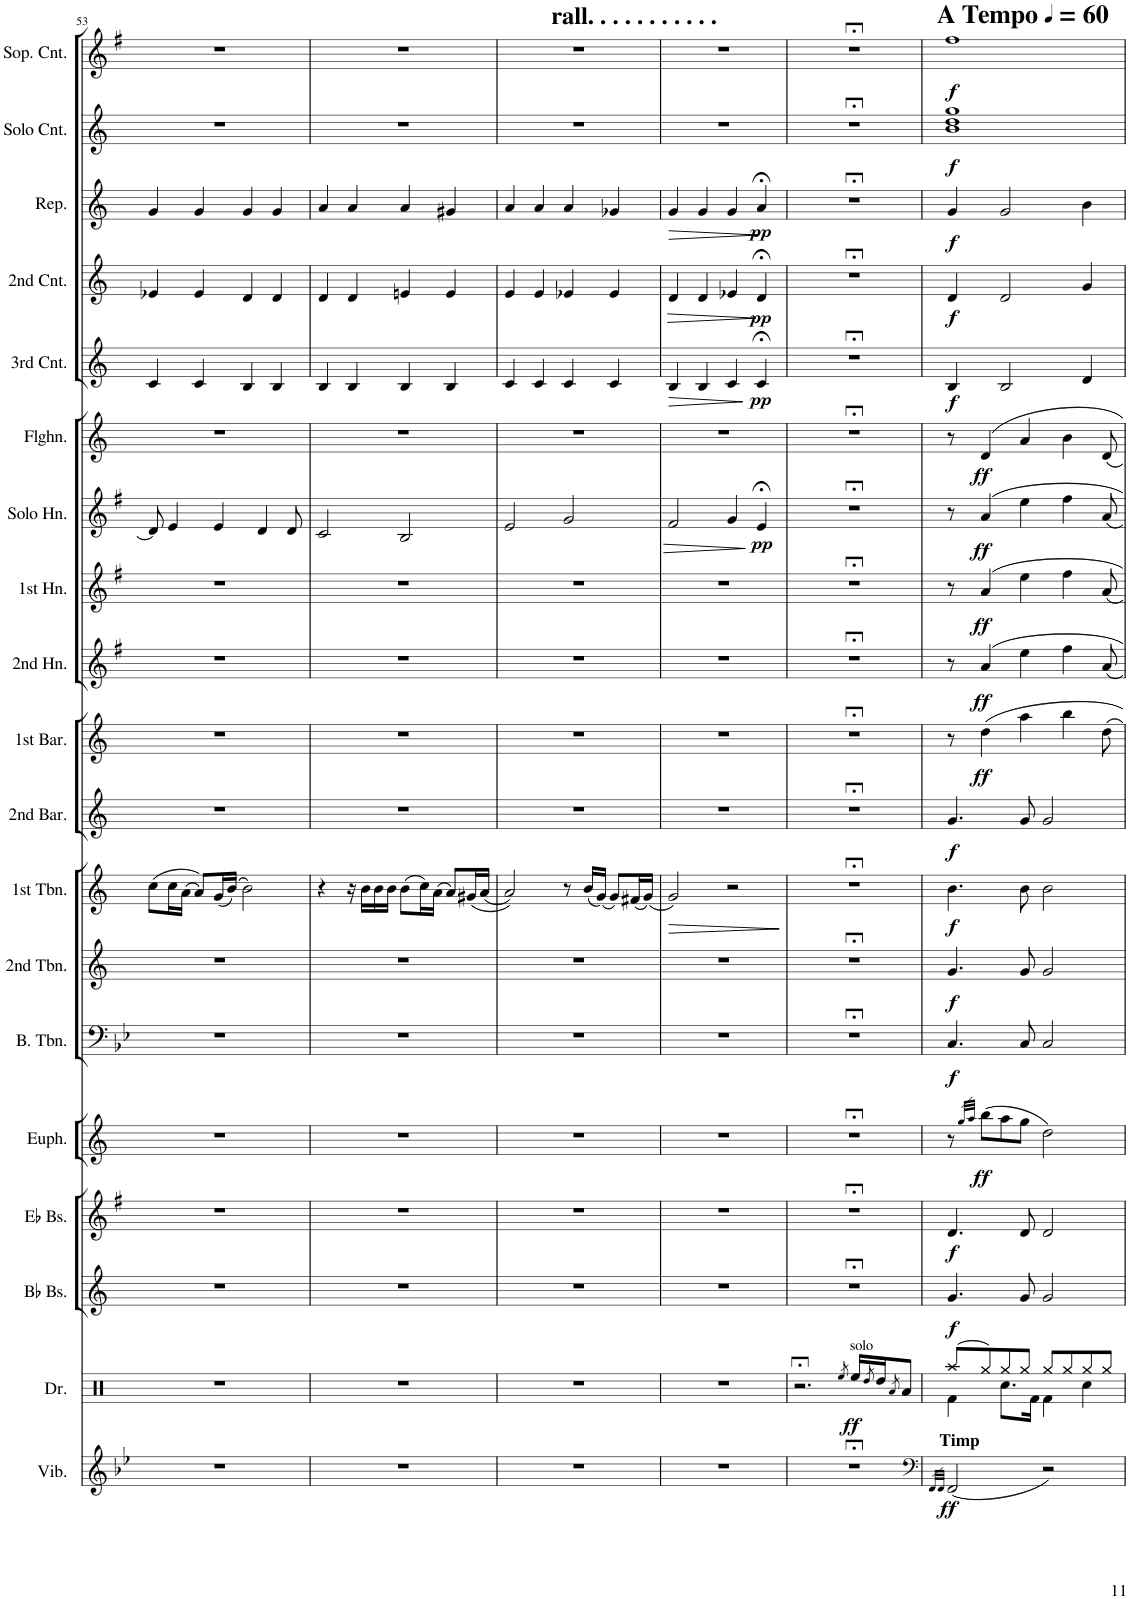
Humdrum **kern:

**kern	**dynam	**kern	**dynam	**kern	**dynam	**kern	**dynam	**kern	**dynam	**kern	**dynam	**kern	**dynam	**kern	**dynam	**kern	**dynam	**kern	**dynam	**kern	**dynam	**kern	**dynam	**kern	**dynam	**kern	**dynam	**kern	**dynam	**kern	**dynam	**kern	**dynam	**kern	**dynam	**kern	**dynam
*part19	*part19	*part18	*part18	*part17	*part17	*part16	*part16	*part15	*part15	*part14	*part14	*part13	*part13	*part12	*part12	*part11	*part11	*part10	*part10	*part9	*part9	*part8	*part8	*part7	*part7	*part6	*part6	*part5	*part5	*part4	*part4	*part3	*part3	*part2	*part2	*part1	*part1
*staff19	*staff19	*staff18	*staff18	*staff17	*staff17	*staff16	*staff16	*staff15	*staff15	*staff14	*staff14	*staff13	*staff13	*staff12	*staff12	*staff11	*staff11	*staff10	*staff10	*staff9	*staff9	*staff8	*staff8	*staff7	*staff7	*staff6	*staff6	*staff5	*staff5	*staff4	*staff4	*staff3	*staff3	*staff2	*staff2	*staff1	*staff1
*I"Percussion	*	*I"Drum Kit	*	*I"Bb Bass	*	*I"Eb Bass	*	*I"Euphonium	*	*I"Bass Trombone	*	*I"2nd Trombone	*	*I"1st Trombone	*	*I"2nd Baritone	*	*I"1st Baritone	*	*I"2nd Horn	*	*I"1st Horn	*	*I"Solo Horn	*	*I"Flugelhorn	*	*I"3rd Cornet	*	*I"2nd Cornet	*	*I"Repiano	*	*I"Solo Cornet	*	*I"Soprano Cornet	*
*I'Perc.	*	*I'Dr.	*	*I'Bb Bs.	*	*I'Eb Bs.	*	*I'Euph.	*	*I'B. Tbn.	*	*I'2nd Tbn.	*	*I'1st Tbn.	*	*I'2nd Bar.	*	*I'1st Bar.	*	*I'2nd Hn.	*	*I'1st Hn.	*	*I'Solo Hn.	*	*I'Flghn.	*	*I'3rd Cnt.	*	*I'2nd Cnt.	*	*I'Rep.	*	*I'Solo Cnt.	*	*I'Sop. Cnt.	*
!!LO:PB:g=z
*clefG2	*	*clefX	*	*clefG2	*	*clefG2	*	*clefG2	*	*clefF4	*	*clefG2	*	*clefG2	*	*clefG2	*	*clefG2	*	*clefG2	*	*clefG2	*	*clefG2	*	*clefG2	*	*clefG2	*	*clefG2	*	*clefG2	*	*clefG2	*	*clefG2	*
*	*	*	*	*Trd15c26	*	*Trd12c21	*	*Trd8c14	*	*	*	*Trd8c14	*	*Trd8c14	*	*Trd8c14	*	*Trd8c14	*	*Trd5c9	*	*Trd5c9	*	*Trd5c9	*	*Trd1c2	*	*Trd1c2	*	*Trd1c2	*	*Trd1c2	*	*Trd1c2	*	*Trd-2c-3	*
*k[b-e-]	*	*k[]	*	*k[]	*	*k[f#]	*	*k[]	*	*k[b-e-]	*	*k[]	*	*k[]	*	*k[]	*	*k[]	*	*k[f#]	*	*k[f#]	*	*k[f#]	*	*k[]	*	*k[]	*	*k[]	*	*k[]	*	*k[]	*	*k[f#]	*
*M4/4	*	*M4/4	*	*M4/4	*	*M4/4	*	*M4/4	*	*M4/4	*	*M4/4	*	*M4/4	*	*M4/4	*	*M4/4	*	*M4/4	*	*M4/4	*	*M4/4	*	*M4/4	*	*M4/4	*	*M4/4	*	*M4/4	*	*M4/4	*	*M4/4	*
*met(c)	*	*met(c)	*	*met(c)	*	*met(c)	*	*met(c)	*	*met(c)	*	*met(c)	*	*met(c)	*	*met(c)	*	*met(c)	*	*met(c)	*	*met(c)	*	*met(c)	*	*met(c)	*	*met(c)	*	*met(c)	*	*met(c)	*	*met(c)	*	*met(c)	*
=53	=53	=53	=53	=53	=53	=53	=53	=53	=53	=53	=53	=53	=53	=53	=53	=53	=53	=53	=53	=53	=53	=53	=53	=53	=53	=53	=53	=53	=53	=53	=53	=53	=53	=53	=53	=53	=53
1r	.	1r	.	1r	.	1r	.	1r	.	1r	.	1r	.	(8cc\L	.	1r	.	1r	.	1r	.	1r	.	8d/]	.	1r	.	4c/	.	4e-X/	.	4g/	.	1r	.	1r	.
.	.	.	.	.	.	.	.	.	.	.	.	.	.	16cc\L	.	.	.	.	.	.	.	.	.	4e/	.	.	.	.	.	.	.	.	.	.	.	.	.
.	.	.	.	.	.	.	.	.	.	.	.	.	.	(16a\JJ	.	.	.	.	.	.	.	.	.	.	.	.	.	.	.	.	.	.	.	.	.	.	.
.	.	.	.	.	.	.	.	.	.	.	.	.	.	8a/L))	.	.	.	.	.	.	.	.	.	.	.	.	.	4c/	.	4e-/	.	4g/	.	.	.	.	.
.	.	.	.	.	.	.	.	.	.	.	.	.	.	(16g/L	.	.	.	.	.	.	.	.	.	4e/	.	.	.	.	.	.	.	.	.	.	.	.	.
.	.	.	.	.	.	.	.	.	.	.	.	.	.	(16b/JJ)	.	.	.	.	.	.	.	.	.	.	.	.	.	.	.	.	.	.	.	.	.	.	.
.	.	.	.	.	.	.	.	.	.	.	.	.	.	2b\)	.	.	.	.	.	.	.	.	.	.	.	.	.	4B/	.	4d/	.	4g/	.	.	.	.	.
.	.	.	.	.	.	.	.	.	.	.	.	.	.	.	.	.	.	.	.	.	.	.	.	4d/	.	.	.	.	.	.	.	.	.	.	.	.	.
.	.	.	.	.	.	.	.	.	.	.	.	.	.	.	.	.	.	.	.	.	.	.	.	.	.	.	.	4B/	.	4d/	.	4g/	.	.	.	.	.
.	.	.	.	.	.	.	.	.	.	.	.	.	.	.	.	.	.	.	.	.	.	.	.	8d/	.	.	.	.	.	.	.	.	.	.	.	.	.
=54	=54	=54	=54	=54	=54	=54	=54	=54	=54	=54	=54	=54	=54	=54	=54	=54	=54	=54	=54	=54	=54	=54	=54	=54	=54	=54	=54	=54	=54	=54	=54	=54	=54	=54	=54	=54	=54
1r	.	1r	.	1r	.	1r	.	1r	.	1r	.	1r	.	4r	.	1r	.	1r	.	1r	.	1r	.	2c/	.	1r	.	4B/	.	4d/	.	4a/	.	1r	.	1r	.
.	.	.	.	.	.	.	.	.	.	.	.	.	.	16r	.	.	.	.	.	.	.	.	.	.	.	.	.	4B/	.	4d/	.	4a/	.	.	.	.	.
.	.	.	.	.	.	.	.	.	.	.	.	.	.	16b\LL	.	.	.	.	.	.	.	.	.	.	.	.	.	.	.	.	.	.	.	.	.	.	.
.	.	.	.	.	.	.	.	.	.	.	.	.	.	16b\	.	.	.	.	.	.	.	.	.	.	.	.	.	.	.	.	.	.	.	.	.	.	.
.	.	.	.	.	.	.	.	.	.	.	.	.	.	16b\JJ	.	.	.	.	.	.	.	.	.	.	.	.	.	.	.	.	.	.	.	.	.	.	.
.	.	.	.	.	.	.	.	.	.	.	.	.	.	(8b\L	.	.	.	.	.	.	.	.	.	2B/	.	.	.	4B/	.	4en/	.	4a/	.	.	.	.	.
.	.	.	.	.	.	.	.	.	.	.	.	.	.	16cc\L)	.	.	.	.	.	.	.	.	.	.	.	.	.	.	.	.	.	.	.	.	.	.	.
.	.	.	.	.	.	.	.	.	.	.	.	.	.	(16a\JJ	.	.	.	.	.	.	.	.	.	.	.	.	.	.	.	.	.	.	.	.	.	.	.
.	.	.	.	.	.	.	.	.	.	.	.	.	.	8a/L)	.	.	.	.	.	.	.	.	.	.	.	.	.	4B/	.	4e/	.	4g#X/	.	.	.	.	.
.	.	.	.	.	.	.	.	.	.	.	.	.	.	(16g#X/L	.	.	.	.	.	.	.	.	.	.	.	.	.	.	.	.	.	.	.	.	.	.	.
.	.	.	.	.	.	.	.	.	.	.	.	.	.	(16a/JJ	.	.	.	.	.	.	.	.	.	.	.	.	.	.	.	.	.	.	.	.	.	.	.
=55	=55	=55	=55	=55	=55	=55	=55	=55	=55	=55	=55	=55	=55	=55	=55	=55	=55	=55	=55	=55	=55	=55	=55	=55	=55	=55	=55	=55	=55	=55	=55	=55	=55	=55	=55	=55	=55
!	!	!	!	!	!	!	!	!	!	!	!	!	!	!	!	!	!	!	!	!	!	!	!	!	!	!	!	!	!	!	!	!	!	!	!	!LO:TX:a:B:t=rall. . . . . . . . . . .	!
1r	.	1r	.	1r	.	1r	.	1r	.	1r	.	1r	.	2a/))	.	1r	.	1r	.	1r	.	1r	.	2e/	.	1r	.	4c/	.	4e/	.	4a/	.	1r	.	1r	.
.	.	.	.	.	.	.	.	.	.	.	.	.	.	.	.	.	.	.	.	.	.	.	.	.	.	.	.	4c/	.	4e/	.	4a/	.	.	.	.	.
.	.	.	.	.	.	.	.	.	.	.	.	.	.	8r	.	.	.	.	.	.	.	.	.	2g/	.	.	.	4c/	.	4e-X/	.	4a/	.	.	.	.	.
.	.	.	.	.	.	.	.	.	.	.	.	.	.	(16b/LL	.	.	.	.	.	.	.	.	.	.	.	.	.	.	.	.	.	.	.	.	.	.	.
.	.	.	.	.	.	.	.	.	.	.	.	.	.	(16g/JJ)	.	.	.	.	.	.	.	.	.	.	.	.	.	.	.	.	.	.	.	.	.	.	.
.	.	.	.	.	.	.	.	.	.	.	.	.	.	8g/L)	.	.	.	.	.	.	.	.	.	.	.	.	.	4c/	.	4e-/	.	4g-X/	.	.	.	.	.
.	.	.	.	.	.	.	.	.	.	.	.	.	.	(16f#X/L	.	.	.	.	.	.	.	.	.	.	.	.	.	.	.	.	.	.	.	.	.	.	.
.	.	.	.	.	.	.	.	.	.	.	.	.	.	(16g/JJ)	.	.	.	.	.	.	.	.	.	.	.	.	.	.	.	.	.	.	.	.	.	.	.
=56	=56	=56	=56	=56	=56	=56	=56	=56	=56	=56	=56	=56	=56	=56	=56	=56	=56	=56	=56	=56	=56	=56	=56	=56	=56	=56	=56	=56	=56	=56	=56	=56	=56	=56	=56	=56	=56
!	!	!	!	!	!	!	!	!	!	!	!	!	!	!	!LO:HP:b	!	!	!	!	!	!	!	!	!	!LO:HP:b	!	!	!	!LO:HP:b	!	!LO:HP:b	!	!LO:HP:b	!	!	!	!
1r	.	1r	.	1r	.	1r	.	1r	.	1r	.	1r	.	2g/)	>	1r	.	1r	.	1r	.	1r	.	2f#/	>	1r	.	4B/	>	4d/	>	4g/	>	1r	.	1r	.
.	.	.	.	.	.	.	.	.	.	.	.	.	.	.	.	.	.	.	.	.	.	.	.	.	.	.	.	4B/	.	4d/	.	4g/	.	.	.	.	.
.	.	.	.	.	.	.	.	.	.	.	.	.	.	2r	.	.	.	.	.	.	.	.	.	4g/	.	.	.	4c/	.	4e-X/	.	4g/	.	.	.	.	.
!	!	!	!	!	!	!	!	!	!	!	!	!	!	!	!	!	!	!	!	!	!	!	!	!	!LO:DY:b	!	!	!	!LO:DY:b	!	!LO:DY:b	!	!LO:DY:b	!	!	!	!
.	.	.	.	.	.	.	.	.	.	.	.	.	.	.	.	.	.	.	.	.	.	.	.	4e;</	pp	.	.	4c;</	pp	4d;</	pp	4a;</	pp	.	.	.	.
.	.	.	.	.	.	.	.	.	.	.	.	.	.	.	]	.	.	.	.	.	.	.	.	.	]	.	.	.	]	.	]	.	]	.	.	.	.
=57	=57	=57	=57	=57	=57	=57	=57	=57	=57	=57	=57	=57	=57	=57	=57	=57	=57	=57	=57	=57	=57	=57	=57	=57	=57	=57	=57	=57	=57	=57	=57	=57	=57	=57	=57	=57	=57
1r;<	.	2.r;<	.	1r;<	.	1r;<	.	1r;<	.	1r;<	.	1r;<	.	1r;<	.	1r;<	.	1r;<	.	1r;<	.	1r;<	.	1r;<	.	1r;<	.	1r;<	.	1r;<	.	1r;<	.	1r;<	.	1r;<	.
.	.	8qRee/	.	.	.	.	.	.	.	.	.	.	.	.	.	.	.	.	.	.	.	.	.	.	.	.	.	.	.	.	.	.	.	.	.	.	.
!	!	!LO:TX:a:t=solo	!	!	!	!	!	!	!	!	!	!	!	!	!	!	!	!	!	!	!	!	!	!	!	!	!	!	!	!	!	!	!	!	!	!	!
!	!	!	!LO:DY:b	!	!	!	!	!	!	!	!	!	!	!	!	!	!	!	!	!	!	!	!	!	!	!	!	!	!	!	!	!	!	!	!	!	!
.	.	16Ree/LL	ff	.	.	.	.	.	.	.	.	.	.	.	.	.	.	.	.	.	.	.	.	.	.	.	.	.	.	.	.	.	.	.	.	.	.
.	.	8qRdd/	.	.	.	.	.	.	.	.	.	.	.	.	.	.	.	.	.	.	.	.	.	.	.	.	.	.	.	.	.	.	.	.	.	.	.
.	.	16Rdd/J	.	.	.	.	.	.	.	.	.	.	.	.	.	.	.	.	.	.	.	.	.	.	.	.	.	.	.	.	.	.	.	.	.	.	.
.	.	8qRa/	.	.	.	.	.	.	.	.	.	.	.	.	.	.	.	.	.	.	.	.	.	.	.	.	.	.	.	.	.	.	.	.	.	.	.
.	.	8Ra/J	.	.	.	.	.	.	.	.	.	.	.	.	.	.	.	.	.	.	.	.	.	.	.	.	.	.	.	.	.	.	.	.	.	.	.
=58	=58	=58	=58	=58	=58	=58	=58	=58	=58	=58	=58	=58	=58	=58	=58	=58	=58	=58	=58	=58	=58	=58	=58	=58	=58	=58	=58	=58	=58	=58	=58	=58	=58	=58	=58	=58	=58
*clefF4	*	*	*	*	*	*	*	*	*	*	*	*	*	*	*	*	*	*	*	*	*	*	*	*	*	*	*	*	*	*	*	*	*	*	*	*	*
*	*	*	*	*	*	*	*	*	*	*	*	*	*	*	*	*	*	*	*	*	*	*	*	*	*	*	*	*	*	*	*	*	*	*	*	*MM60	*
32qFF/LLL	.	.	.	.	.	.	.	.	.	.	.	.	.	.	.	.	.	.	.	.	.	.	.	.	.	.	.	.	.	.	.	.	.	.	.	.	.
32qFF/JJJ	.	.	.	.	.	.	.	.	.	.	.	.	.	.	.	.	.	.	.	.	.	.	.	.	.	.	.	.	.	.	.	.	.	.	.	.	.
*	*	*^	*	*	*	*	*	*	*	*	*	*	*	*	*	*	*	*	*	*	*	*	*	*	*	*	*	*	*	*	*	*	*	*	*	*	*
!	!	!	!	!	!	!	!	!	!	!	!	!	!	!	!	!	!	!	!	!	!	!	!	!	!	!	!	!	!	!	!	!	!	!	!	!	!LO:TX:a:B:t=A Tempo	!
!LO:TX:a:B:t=Timp	!	!	!	!	!	!	!	!	!	!	!	!	!	!	!	!	!	!	!	!	!	!	!	!	!	!	!	!	!	!	!	!	!	!	!	!	!	!
!	!LO:DY:b	!	!	!	!	!LO:DY:b	!	!LO:DY:b	!	!	!	!LO:DY:b	!	!LO:DY:b	!	!LO:DY:b	!	!LO:DY:b	!	!	!	!	!	!	!	!	!	!	!	!LO:DY:b	!	!LO:DY:b	!	!LO:DY:b	!	!LO:DY:b	!	!LO:DY:b
(2FF/	ff	(8Raa/L	4Rf\	.	4.g/	f	4.d/	f	8r	.	4.C/	f	4.g/	f	4.b\	f	4.g/	f	8r	.	8r	.	8r	.	8r	.	8r	.	4B/	f	4d/	f	4g/	f	1b 1dd 1gg	f	1ff#	f
.	.	.	.	.	.	.	.	.	32qgg/LLL	.	.	.	.	.	.	.	.	.	.	.	.	.	.	.	.	.	.	.	.	.	.	.	.	.	.	.	.	.
.	.	.	.	.	.	.	.	.	32qaa/JJJ	.	.	.	.	.	.	.	.	.	.	.	.	.	.	.	.	.	.	.	.	.	.	.	.	.	.	.	.	.
!	!	!	!	!	!	!	!	!	!	!LO:DY:b	!	!	!	!	!	!	!	!	!	!LO:DY:b	!	!LO:DY:b	!	!LO:DY:b	!	!LO:DY:b	!	!LO:DY:b	!	!	!	!	!	!	!	!	!	!
.	.	8Rgg/)	.	.	.	.	.	.	(8bb\L	ff	.	.	.	.	.	.	.	.	4dd\	ff	4a/	ff	4a/	ff	4a/	ff	4d/	ff	.	.	.	.	.	.	.	.	.	.
.	.	8Rgg/	8.Rcc\L	.	.	.	.	.	8aa\	.	.	.	.	.	.	.	.	.	.	.	.	.	.	.	.	.	.	.	2B/	.	2d/	.	2g/	.	.	.	.	.
.	.	8Rgg/J	.	.	8g/	.	8d/	.	8gg\J	.	8C/	.	8g/	.	8b\	.	8g/	.	4aa\	.	4ee\	.	4ee\	.	4ee\	.	4a/	.	.	.	.	.	.	.	.	.	.	.
.	.	.	16Rf\Jk	.	.	.	.	.	.	.	.	.	.	.	.	.	.	.	.	.	.	.	.	.	.	.	.	.	.	.	.	.	.	.	.	.	.	.
2r)	.	8Rgg/L	4Rf\	.	2g/	.	2d/	.	2dd\)	.	2C/	.	2g/	.	2b\	.	2g/	.	.	.	.	.	.	.	.	.	.	.	.	.	.	.	.	.	.	.	.	.
.	.	8Rgg/	.	.	.	.	.	.	.	.	.	.	.	.	.	.	.	.	4bb\	.	4ff#\	.	4ff#\	.	4ff#\	.	4b\	.	.	.	.	.	.	.	.	.	.	.
.	.	8Rgg/	4Rcc\	.	.	.	.	.	.	.	.	.	.	.	.	.	.	.	.	.	.	.	.	.	.	.	.	.	4d/	.	4g/	.	4b\	.	.	.	.	.
.	.	8Rgg/J	.	.	.	.	.	.	.	.	.	.	.	.	.	.	.	.	8dd\	.	8a/	.	8a/	.	8a/	.	8d/	.	.	.	.	.	.	.	.	.	.	.
*	*	*v	*v	*	*	*	*	*	*	*	*	*	*	*	*	*	*	*	*	*	*	*	*	*	*	*	*	*	*	*	*	*	*	*	*	*	*	*
=	=	=	=	=	=	=	=	=	=	=	=	=	=	=	=	=	=	=	=	=	=	=	=	=	=	=	=	=	=	=	=	=	=	=	=	=	=
*-	*-	*-	*-	*-	*-	*-	*-	*-	*-	*-	*-	*-	*-	*-	*-	*-	*-	*-	*-	*-	*-	*-	*-	*-	*-	*-	*-	*-	*-	*-	*-	*-	*-	*-	*-	*-	*-
